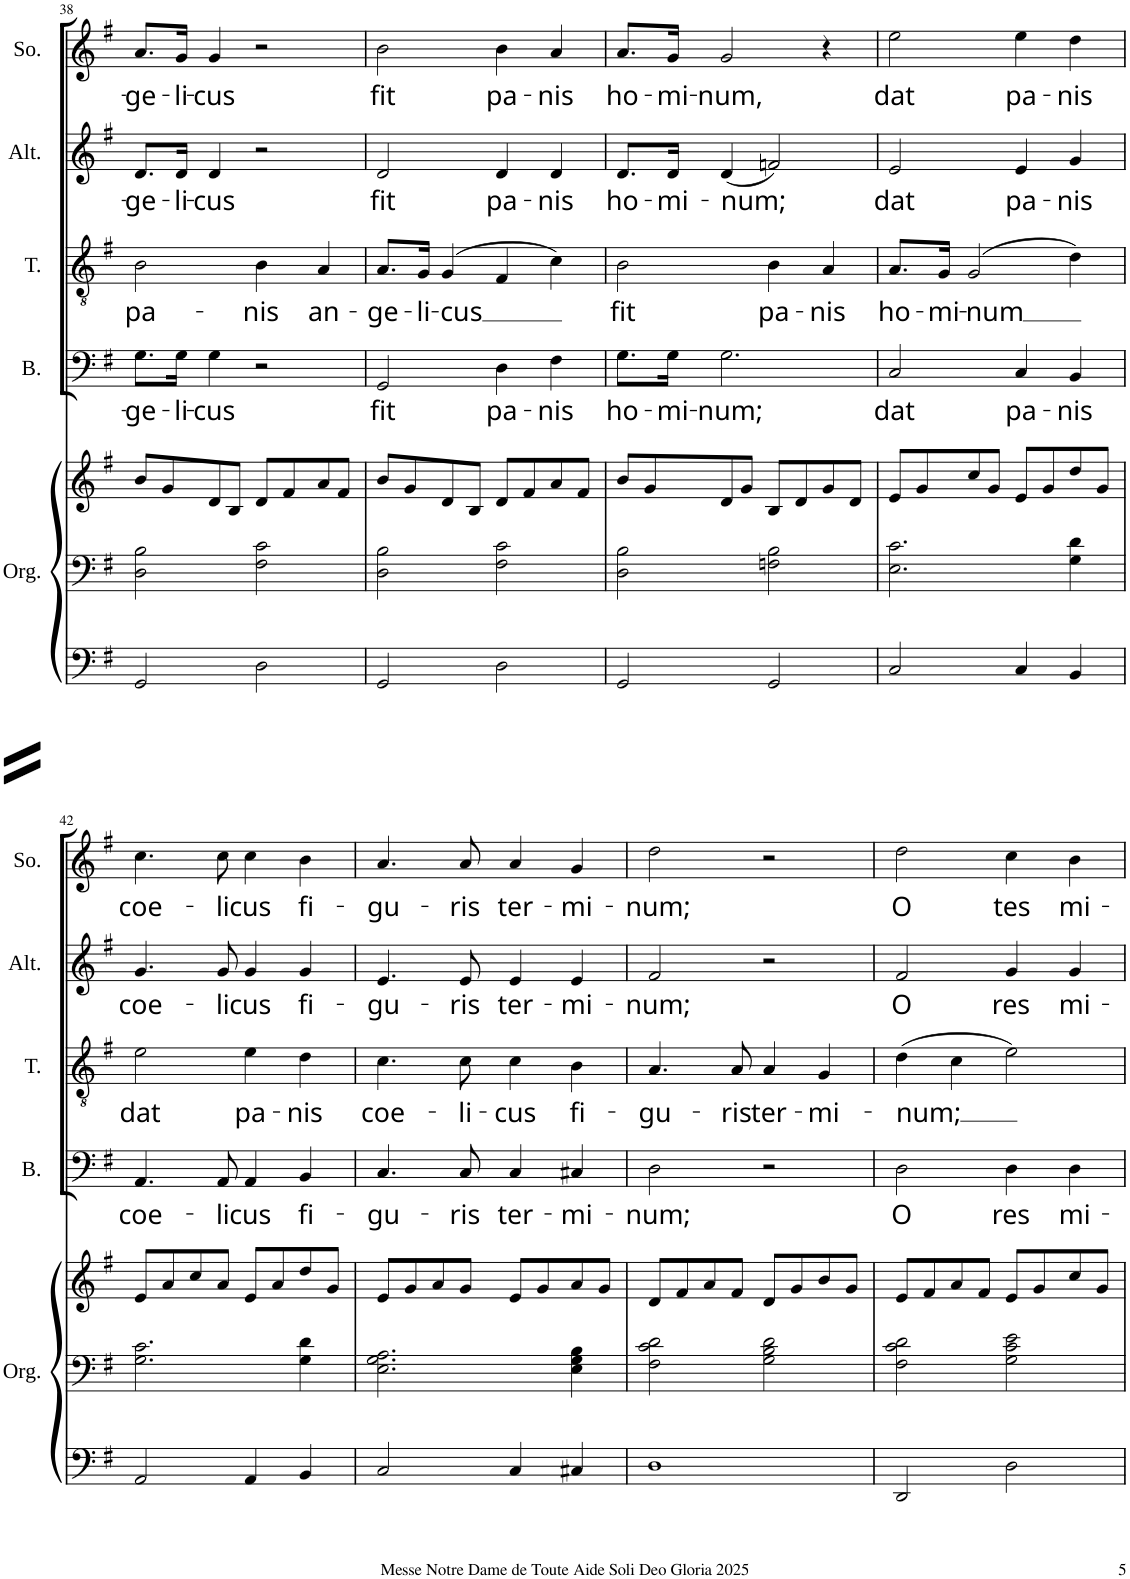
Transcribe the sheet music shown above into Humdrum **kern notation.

**kern	**kern	**kern	**kern	**text	**kern	**text	**kern	**text	**kern	**text
*part5	*part5	*part5	*part4	*part4	*part3	*part3	*part2	*part2	*part1	*part1
*staff7	*staff6	*staff5	*staff4	*staff4	*staff3	*staff3	*staff2	*staff2	*staff1	*staff1
*I"Orgue	*	*	*I"Basse	*	*I"Ténor	*	*I"Alto	*	*I"Soprano	*
*I'Org.	*	*	*I'B.	*	*I'T.	*	*I'Alt.	*	*I'So.	*
!!LO:PB:g=z
*clefF4	*clefF4	*clefG2	*clefF4	*	*clefGv2	*	*clefG2	*	*clefG2	*
*k[f#]	*k[f#]	*k[f#]	*k[f#]	*	*k[f#]	*	*k[f#]	*	*k[f#]	*
*M4/4	*M4/4	*M4/4	*M4/4	*	*M4/4	*	*M4/4	*	*M4/4	*
=38	=38	=38	=38	=38	=38	=38	=38	=38	=38	=38
!	!	!	!	!LO:LY:b	!	!LO:LY:b	!	!LO:LY:b	!	!LO:LY:b
2GG/	2D\ 2B\	8b/L	8.G\L	-ge-	2B\	pa-	8.d/L	-ge-	8.a/L	-ge-
.	.	8g/	.	.	.	.	.	.	.	.
!	!	!	!	!LO:LY:b	!	!	!	!LO:LY:b	!	!LO:LY:b
.	.	.	16G\Jk	-li-	.	.	16d/Jk	-li-	16g/Jk	-li-
!	!	!	!	!LO:LY:b	!	!	!	!LO:LY:b	!	!LO:LY:b
.	.	8d/	4G\	-cus	.	.	4d/	-cus	4g/	-cus
.	.	8B/J	.	.	.	.	.	.	.	.
!	!	!	!	!	!	!LO:LY:b	!	!	!	!
2D\	2F#\ 2c\	8d/L	2r	.	4B\	-nis	2r	.	2r	.
.	.	8f#/	.	.	.	.	.	.	.	.
!	!	!	!	!	!	!LO:LY:b	!	!	!	!
.	.	8a/	.	.	4A/	an-	.	.	.	.
.	.	8f#/J	.	.	.	.	.	.	.	.
=39	=39	=39	=39	=39	=39	=39	=39	=39	=39	=39
!	!	!	!	!LO:LY:b	!	!LO:LY:b	!	!LO:LY:b	!	!LO:LY:b
2GG/	2D\ 2B\	8b/L	2GG/	fit	8.A/L	-ge-	2d/	fit	2b\	fit
.	.	8g/	.	.	.	.	.	.	.	.
!	!	!	!	!	!	!LO:LY:b	!	!	!	!
.	.	.	.	.	16G/Jk	-li-	.	.	.	.
!	!	!	!	!	!	!LO:LY:b	!	!	!	!
.	.	8d/	.	.	(4G/	-cus	.	.	.	.
.	.	8B/J	.	.	.	.	.	.	.	.
!	!	!	!	!LO:LY:b	!	!	!	!LO:LY:b	!	!LO:LY:b
2D\	2F#\ 2c\	8d/L	4D\	pa-	4F#/	.	4d/	pa-	4b\	pa-
.	.	8f#/	.	.	.	.	.	.	.	.
!	!	!	!	!LO:LY:b	!	!	!	!LO:LY:b	!	!LO:LY:b
.	.	8a/	4F#\	-nis	4c\)	.	4d/	-nis	4a/	-nis
.	.	8f#/J	.	.	.	.	.	.	.	.
=40	=40	=40	=40	=40	=40	=40	=40	=40	=40	=40
!	!	!	!	!LO:LY:b	!	!LO:LY:b	!	!LO:LY:b	!	!LO:LY:b
2GG/	2D\ 2B\	8b/L	8.G\L	ho-	2B\	fit	8.d/L	ho-	8.a/L	ho-
.	.	8g/	.	.	.	.	.	.	.	.
!	!	!	!	!LO:LY:b	!	!	!	!LO:LY:b	!	!LO:LY:b
.	.	.	16G\Jk	-mi-	.	.	16d/Jk	-mi-	16g/Jk	-mi-
!	!	!	!	!LO:LY:b	!	!	!	!LO:LY:b	!	!LO:LY:b
.	.	8d/	2.G\	-num;	.	.	(4d/	-num;	2g/	-num,
.	.	8g/J	.	.	.	.	.	.	.	.
!	!	!	!	!	!	!LO:LY:b	!	!	!	!
2GG/	2Fn\ 2B\	8B/L	.	.	4B\	pa-	2fn/)	.	.	.
.	.	8d/	.	.	.	.	.	.	.	.
!	!	!	!	!	!	!LO:LY:b	!	!	!	!
.	.	8g/	.	.	4A/	-nis	.	.	4r	.
.	.	8d/J	.	.	.	.	.	.	.	.
=41	=41	=41	=41	=41	=41	=41	=41	=41	=41	=41
!	!	!	!	!LO:LY:b	!	!LO:LY:b	!	!LO:LY:b	!	!LO:LY:b
2C/	2.E\ 2.c\	8e/L	2C/	dat	8.A/L	ho-	2e/	dat	2ee\	dat
.	.	8g/	.	.	.	.	.	.	.	.
!	!	!	!	!	!	!LO:LY:b	!	!	!	!
.	.	.	.	.	16G/Jk	-mi-	.	.	.	.
!	!	!	!	!	!	!LO:LY:b	!	!	!	!
.	.	8cc/	.	.	(2G/	-num	.	.	.	.
.	.	8g/J	.	.	.	.	.	.	.	.
!	!	!	!	!LO:LY:b	!	!	!	!LO:LY:b	!	!LO:LY:b
4C/	.	8e/L	4C/	pa-	.	.	4e/	pa-	4ee\	pa-
.	.	8g/	.	.	.	.	.	.	.	.
!	!	!	!	!LO:LY:b	!	!	!	!LO:LY:b	!	!LO:LY:b
4BB/	4G\ 4d\	8dd/	4BB/	-nis	4d\)	.	4g/	-nis	4dd\	-nis
.	.	8g/J	.	.	.	.	.	.	.	.
!!LO:LB:g=z
=42	=42	=42	=42	=42	=42	=42	=42	=42	=42	=42
!	!	!	!	!LO:LY:b	!	!LO:LY:b	!	!LO:LY:b	!	!LO:LY:b
2AA/	2.G\ 2.c\	8e/L	4.AA/	coe-	2e\	dat	4.g/	coe-	4.cc\	coe-
.	.	8a/	.	.	.	.	.	.	.	.
.	.	8cc/	.	.	.	.	.	.	.	.
!	!	!	!	!LO:LY:b	!	!	!	!LO:LY:b	!	!LO:LY:b
.	.	8a/J	8AA/	-li-	.	.	8g/	-li-	8cc\	-li-
!	!	!	!	!LO:LY:b	!	!LO:LY:b	!	!LO:LY:b	!	!LO:LY:b
4AA/	.	8e/L	4AA/	-cus	4e\	pa-	4g/	-cus	4cc\	-cus
.	.	8a/	.	.	.	.	.	.	.	.
!	!	!	!	!LO:LY:b	!	!LO:LY:b	!	!LO:LY:b	!	!LO:LY:b
4BB/	4G\ 4d\	8dd/	4BB/	fi-	4d\	-nis	4g/	fi-	4b\	fi-
.	.	8g/J	.	.	.	.	.	.	.	.
=43	=43	=43	=43	=43	=43	=43	=43	=43	=43	=43
!	!	!	!	!LO:LY:b	!	!LO:LY:b	!	!LO:LY:b	!	!LO:LY:b
2C/	2.E\ 2.G\ 2.A\	8e/L	4.C/	-gu-	4.c\	coe-	4.e/	-gu-	4.a/	-gu-
.	.	8g/	.	.	.	.	.	.	.	.
.	.	8a/	.	.	.	.	.	.	.	.
!	!	!	!	!LO:LY:b	!	!LO:LY:b	!	!LO:LY:b	!	!LO:LY:b
.	.	8g/J	8C/	-ris	8c\	-li-	8e/	-ris	8a/	-ris
!	!	!	!	!LO:LY:b	!	!LO:LY:b	!	!LO:LY:b	!	!LO:LY:b
4C/	.	8e/L	4C/	ter-	4c\	-cus	4e/	ter-	4a/	ter-
.	.	8g/	.	.	.	.	.	.	.	.
!	!	!	!	!LO:LY:b	!	!LO:LY:b	!	!LO:LY:b	!	!LO:LY:b
4C#X/	4E\ 4G\ 4B\	8a/	4C#X/	-mi-	4B\	fi-	4e/	-mi-	4g/	-mi-
.	.	8g/J	.	.	.	.	.	.	.	.
=44	=44	=44	=44	=44	=44	=44	=44	=44	=44	=44
!	!	!	!	!LO:LY:b	!	!LO:LY:b	!	!LO:LY:b	!	!LO:LY:b
1D	2F#\ 2c\ 2d\	8d/L	2D\	-num;	4.A/	-gu-	2f#/	-num;	2dd\	-num;
.	.	8f#/	.	.	.	.	.	.	.	.
.	.	8a/	.	.	.	.	.	.	.	.
!	!	!	!	!	!	!LO:LY:b	!	!	!	!
.	.	8f#/J	.	.	8A/	-ris	.	.	.	.
!	!	!	!	!	!	!LO:LY:b	!	!	!	!
.	2G\ 2B\ 2d\	8d/L	2r	.	4A/	ter-	2r	.	2r	.
.	.	8g/	.	.	.	.	.	.	.	.
!	!	!	!	!	!	!LO:LY:b	!	!	!	!
.	.	8b/	.	.	4G/	-mi-	.	.	.	.
.	.	8g/J	.	.	.	.	.	.	.	.
=45	=45	=45	=45	=45	=45	=45	=45	=45	=45	=45
!	!	!	!	!LO:LY:b	!	!LO:LY:b	!	!LO:LY:b	!	!LO:LY:b
2DD/	2F#\ 2c\ 2d\	8e/L	2D\	O	(4d\	-num;	2f#/	O	2dd\	O
.	.	8f#/	.	.	.	.	.	.	.	.
.	.	8a/	.	.	4c\	.	.	.	.	.
.	.	8f#/J	.	.	.	.	.	.	.	.
!	!	!	!	!LO:LY:b	!	!	!	!LO:LY:b	!	!LO:LY:b
2D\	2G\ 2c\ 2e\	8e/L	4D\	res	2e\)	.	4g/	res	4cc\	tes
.	.	8g/	.	.	.	.	.	.	.	.
!	!	!	!	!LO:LY:b	!	!	!	!LO:LY:b	!	!LO:LY:b
.	.	8cc/	4D\	mi-	.	.	4g/	mi-	4b\	mi-
.	.	8g/J	.	.	.	.	.	.	.	.
=	=	=	=	=	=	=	=	=	=	=
*-	*-	*-	*-	*-	*-	*-	*-	*-	*-	*-
